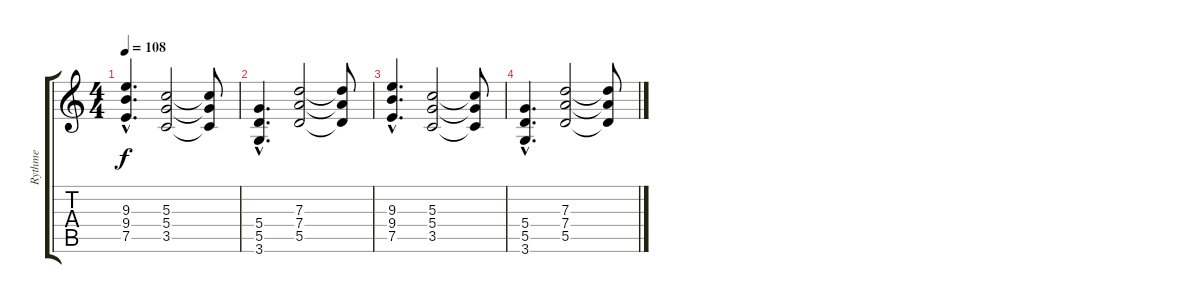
\track ("Rythme" "Rythme") {instrument distortionguitar}
\staff {score tabs}
\tuning (E4 B3 G3 D3 A2 E2) {hide}
\ts (4 4)
\tempo 108
\clef g2
\ks c
(9.3{hac} 9.4{hac} 7.5{hac}).4{d dy f} (5.3 5.4 3.5).2 (5.3{t} 5.4{t} 3.5{t}).8 |
(5.4{hac} 5.5{hac} 3.6{hac}).4{d} (7.3 7.4 5.5).2 (7.3{t} 7.4{t} 5.5{t}).8 |
(9.3{hac} 9.4{hac} 7.5{hac}).4{d} (5.3 5.4 3.5).2 (5.3{t} 5.4{t} 3.5{t}).8 |
(5.4{hac} 5.5{hac} 3.6{hac}).4{d} (7.3 7.4 5.5).2 (7.3{t} 7.4{t} 5.5{t}).8
